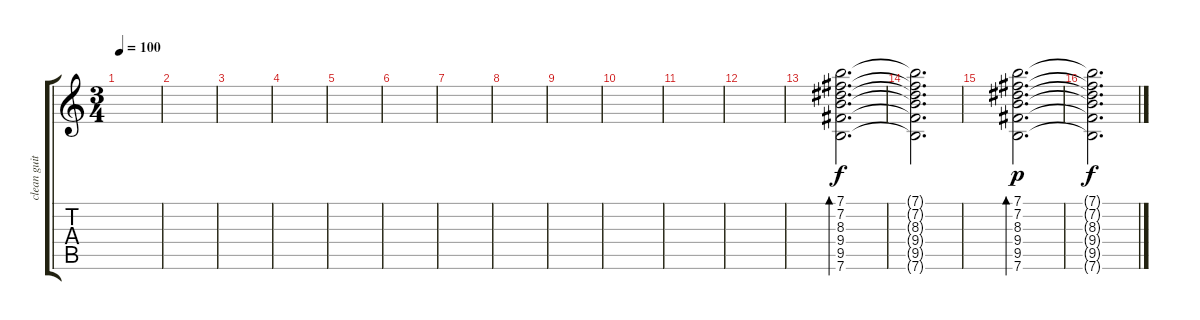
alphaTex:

\track ("clean guitar" "clean guit") {instrument acousticguitarsteel}
\staff {score tabs}
\tuning (E4 B3 G3 D3 A2 E2) {hide}
\ts (3 4)
\tempo 100
\clef g2
\ks c
|
|
|
|
|
|
|
|
|
|
|
|
(7.1 7.2 8.3 9.4 9.5 7.6).2{d bd 480} |
(7.1{t} 7.2{t} 8.3{t} 9.4{t} 9.5{t} 7.6{t}).2{d dy f} |
(7.1 7.2 8.3 9.4 9.5 7.6).2{d bd 480 dy p} |
(7.1{t} 7.2{t} 8.3{t} 9.4{t} 9.5{t} 7.6{t}).2{d dy f}
